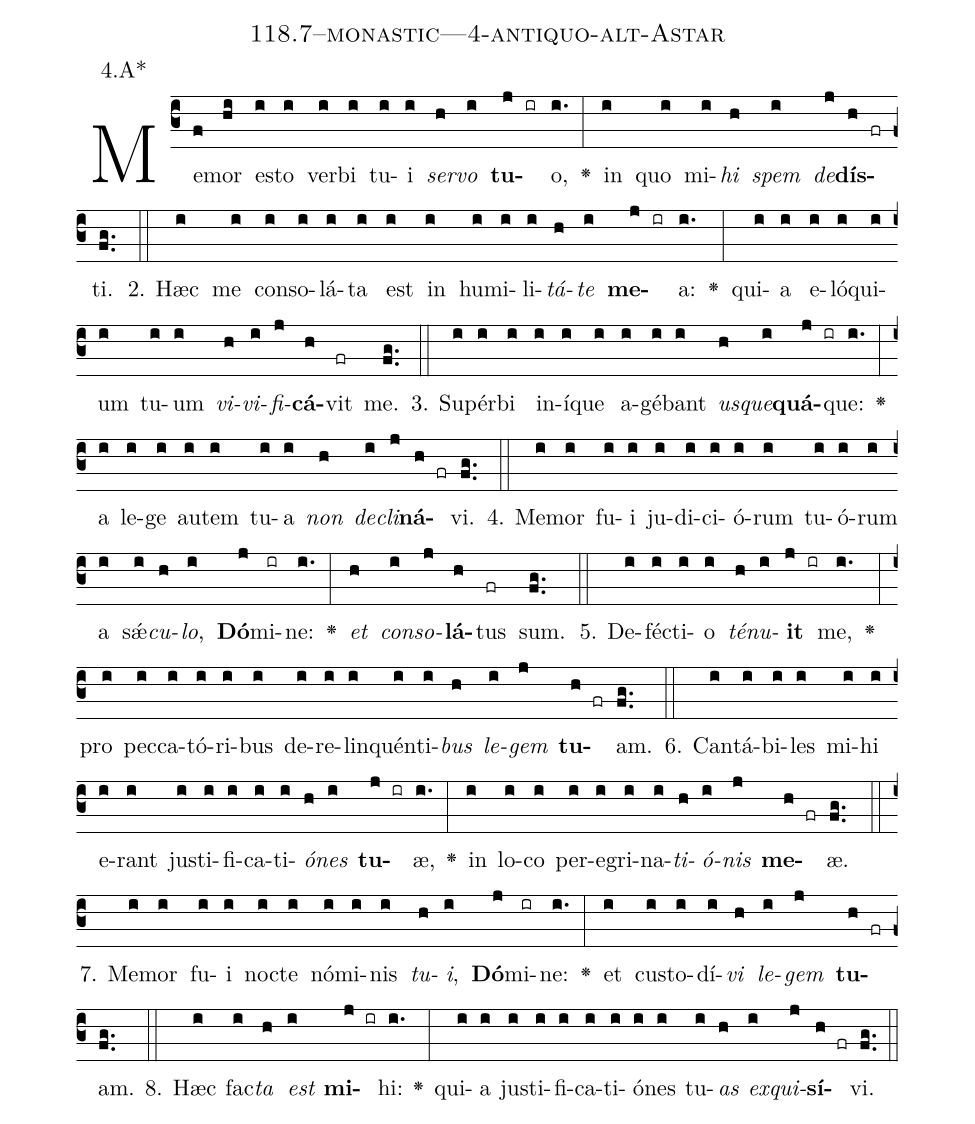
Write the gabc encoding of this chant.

name: 118.7--monastic---4-antiquo-alt-Astar;
annotation: 4.A*;
%%
(c3)Me(f)mor(hi) es(i)to(i) ver(i)bi(i) tu(i)i(i) <i>ser</i>(h)<i>vo</i>(i) <b>tu</b>(j ir)o,(i.) <v>\greheightstar</v>(:) in(i) quo(i) mi(i)<i>hi</i>(h) <i>spem</i>(i) <i>de</i>(j)<b>dís</b>(h fr)ti.(fg..) (::)
2. Hæc(i) me(i) con(i)so(i)lá(i)ta(i) est(i) in(i) hu(i)mi(i)li(i)<i>tá</i>(h)<i>te</i>(i) <b>me</b>(j ir)a:(i.) <v>\greheightstar</v>(:) qui(i)a(i) e(i)ló(i)qui(i)um(i) tu(i)um(i) <i>vi</i>(h)<i>vi</i>(i)<i>fi</i>(j)<b>cá</b>(h)vit(fr) me.(fg..) (::)
3. Su(i)pér(i)bi(i) in(i)í(i)que(i) a(i)gé(i)bant(i) <i>us</i>(h)<i>que</i>(i)<b>quá</b>(j ir)que:(i.) <v>\greheightstar</v>(:) a(i) le(i)ge(i) au(i)tem(i) tu(i)a(i) <i>non</i>(h) <i>de</i>(i)<i>cli</i>(j)<b>ná</b>(h fr)vi.(fg..) (::)
4. Me(i)mor(i) fu(i)i(i) ju(i)di(i)ci(i)ó(i)rum(i) tu(i)ó(i)rum(i) a(i) sǽ(i)<i>cu</i>(h)<i>lo</i>,(i) <b>Dó</b>(j)mi(ir)ne:(i.) <v>\greheightstar</v>(:) <i>et</i>(h) <i>con</i>(i)<i>so</i>(j)<b>lá</b>(h)tus(fr) sum.(fg..) (::)
5. De(i)féc(i)ti(i)o(i) <i>té</i>(h)<i>nu</i>(i)<b>it</b>(j ir) me,(i.) <v>\greheightstar</v>(:) pro(i) pec(i)ca(i)tó(i)ri(i)bus(i) de(i)re(i)lin(i)quén(i)ti(i)<i>bus</i>(h) <i>le</i>(i)<i>gem</i>(j) <b>tu</b>(h fr)am.(fg..) (::)
6. Can(i)tá(i)bi(i)les(i) mi(i)hi(i) e(i)rant(i) jus(i)ti(i)fi(i)ca(i)ti(i)<i>ó</i>(h)<i>nes</i>(i) <b>tu</b>(j ir)æ,(i.) <v>\greheightstar</v>(:) in(i) lo(i)co(i) per(i)e(i)gri(i)na(i)<i>ti</i>(h)<i>ó</i>(i)<i>nis</i>(j) <b>me</b>(h fr)æ.(fg..) (::)
7. Me(i)mor(i) fu(i)i(i) noc(i)te(i) nó(i)mi(i)nis(i) <i>tu</i>(h)<i>i</i>,(i) <b>Dó</b>(j)mi(ir)ne:(i.) <v>\greheightstar</v>(:) et(i) cus(i)to(i)dí(i)<i>vi</i>(h) <i>le</i>(i)<i>gem</i>(j) <b>tu</b>(h fr)am.(fg..) (::)
8. Hæc(i) fac(i)<i>ta</i>(h) <i>est</i>(i) <b>mi</b>(j ir)hi:(i.) <v>\greheightstar</v>(:) qui(i)a(i) jus(i)ti(i)fi(i)ca(i)ti(i)ó(i)nes(i) tu(i)<i>as</i>(h) <i>ex</i>(i)<i>qui</i>(j)<b>sí</b>(h fr)vi.(fg..) (::)
